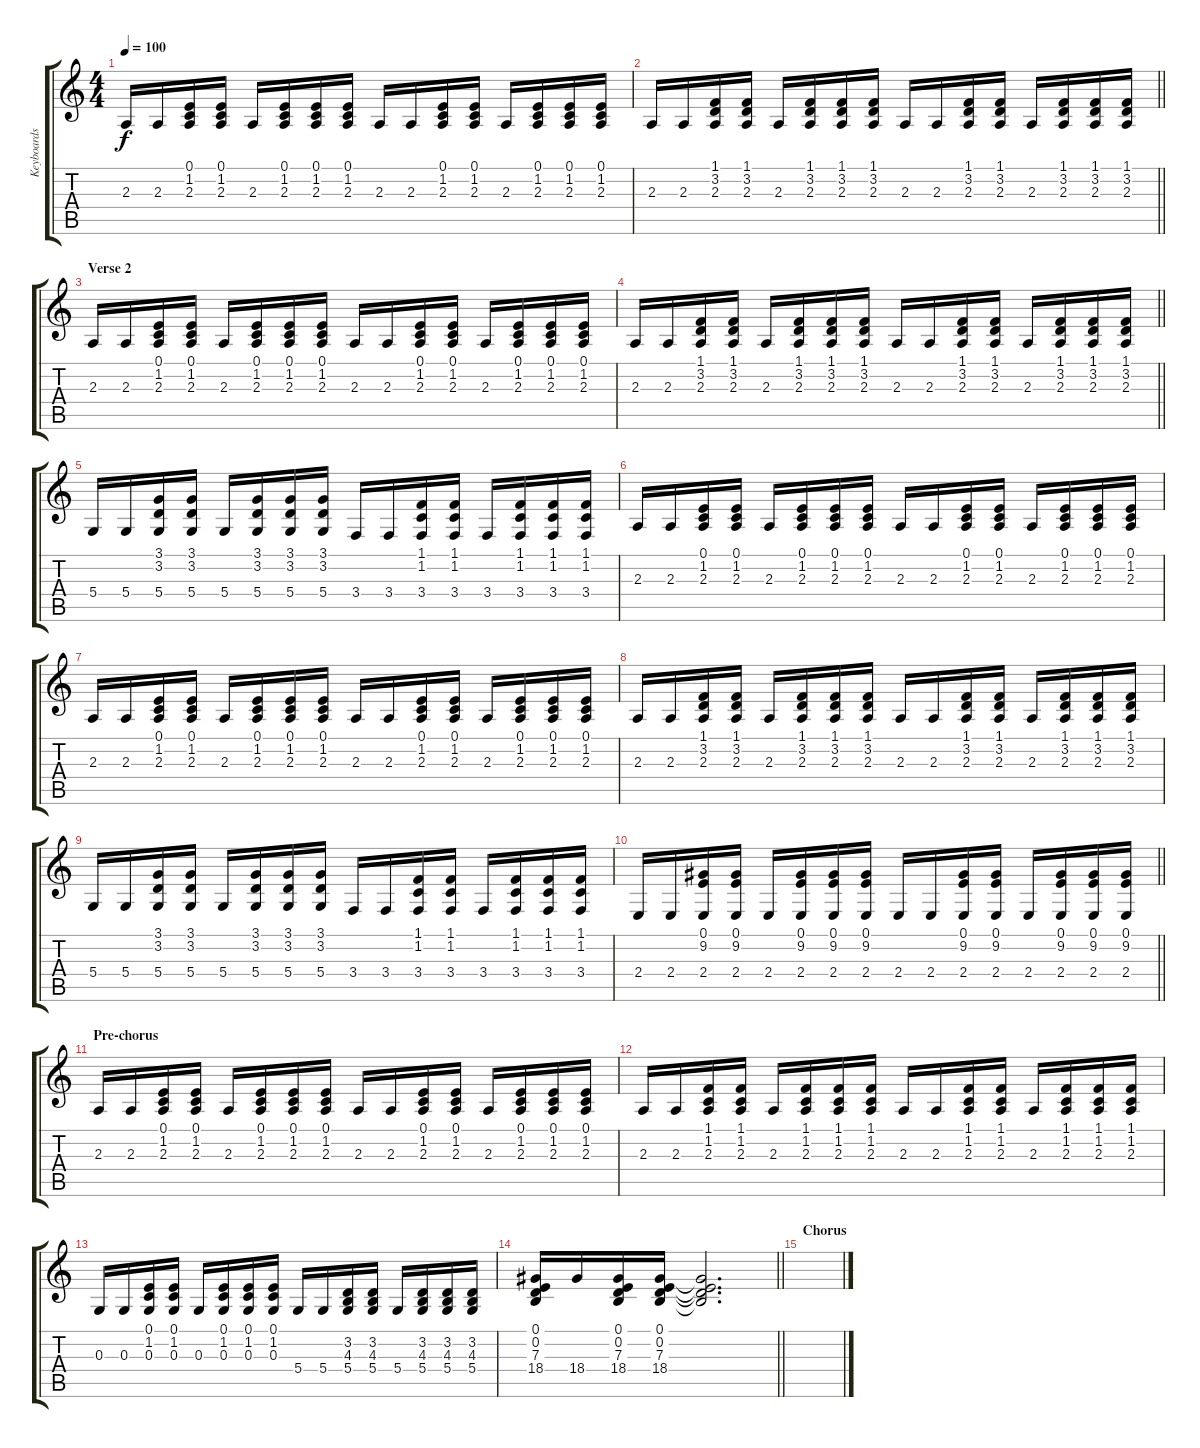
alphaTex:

\track ("Keyboards" "Keyboards") {instrument pad3polysynth}
\staff {score tabs}
\tuning (E4 B3 G3 D3 A2 E2) {hide}
\ts (4 4)
\tempo 100
\clef g2
\ks c
2.3.16{dy f} 2.3.16 (0.1 1.2 2.3).16 (0.1 1.2 2.3).16 2.3.16 (0.1 1.2 2.3).16 (0.1 1.2 2.3).16 (0.1 1.2 2.3).16 2.3.16 2.3.16 (0.1 1.2 2.3).16 (0.1 1.2 2.3).16 2.3.16 (0.1 1.2 2.3).16 (0.1 1.2 2.3).16 (0.1 1.2 2.3).16 |
\barLineRight lightlight
2.3.16 2.3.16 (1.1 3.2 2.3).16 (1.1 3.2 2.3).16 2.3.16 (1.1 3.2 2.3).16 (1.1 3.2 2.3).16 (1.1 3.2 2.3).16 2.3.16 2.3.16 (1.1 3.2 2.3).16 (1.1 3.2 2.3).16 2.3.16 (1.1 3.2 2.3).16 (1.1 3.2 2.3).16 (1.1 3.2 2.3).16 |
\section ("" "Verse 2")
2.3.16 2.3.16 (0.1 1.2 2.3).16 (0.1 1.2 2.3).16 2.3.16 (0.1 1.2 2.3).16 (0.1 1.2 2.3).16 (0.1 1.2 2.3).16 2.3.16 2.3.16 (0.1 1.2 2.3).16 (0.1 1.2 2.3).16 2.3.16 (0.1 1.2 2.3).16 (0.1 1.2 2.3).16 (0.1 1.2 2.3).16 |
\barLineRight lightlight
2.3.16 2.3.16 (1.1 3.2 2.3).16 (1.1 3.2 2.3).16 2.3.16 (1.1 3.2 2.3).16 (1.1 3.2 2.3).16 (1.1 3.2 2.3).16 2.3.16 2.3.16 (1.1 3.2 2.3).16 (1.1 3.2 2.3).16 2.3.16 (1.1 3.2 2.3).16 (1.1 3.2 2.3).16 (1.1 3.2 2.3).16 |
5.4.16 5.4.16 (3.1 3.2 5.4).16 (3.1 3.2 5.4).16 5.4.16 (3.1 3.2 5.4).16 (3.1 3.2 5.4).16 (3.1 3.2 5.4).16 3.4.16 3.4.16 (1.1 1.2 3.4).16 (1.1 1.2 3.4).16 3.4.16 (1.1 1.2 3.4).16 (1.1 1.2 3.4).16 (1.1 1.2 3.4).16 |
2.3.16 2.3.16 (0.1 1.2 2.3).16 (0.1 1.2 2.3).16 2.3.16 (0.1 1.2 2.3).16 (0.1 1.2 2.3).16 (0.1 1.2 2.3).16 2.3.16 2.3.16 (0.1 1.2 2.3).16 (0.1 1.2 2.3).16 2.3.16 (0.1 1.2 2.3).16 (0.1 1.2 2.3).16 (0.1 1.2 2.3).16 |
2.3.16 2.3.16 (0.1 1.2 2.3).16 (0.1 1.2 2.3).16 2.3.16 (0.1 1.2 2.3).16 (0.1 1.2 2.3).16 (0.1 1.2 2.3).16 2.3.16 2.3.16 (0.1 1.2 2.3).16 (0.1 1.2 2.3).16 2.3.16 (0.1 1.2 2.3).16 (0.1 1.2 2.3).16 (0.1 1.2 2.3).16 |
2.3.16 2.3.16 (1.1 3.2 2.3).16 (1.1 3.2 2.3).16 2.3.16 (1.1 3.2 2.3).16 (1.1 3.2 2.3).16 (1.1 3.2 2.3).16 2.3.16 2.3.16 (1.1 3.2 2.3).16 (1.1 3.2 2.3).16 2.3.16 (1.1 3.2 2.3).16 (1.1 3.2 2.3).16 (1.1 3.2 2.3).16 |
5.4.16 5.4.16 (3.1 3.2 5.4).16 (3.1 3.2 5.4).16 5.4.16 (3.1 3.2 5.4).16 (3.1 3.2 5.4).16 (3.1 3.2 5.4).16 3.4.16 3.4.16 (1.1 1.2 3.4).16 (1.1 1.2 3.4).16 3.4.16 (1.1 1.2 3.4).16 (1.1 1.2 3.4).16 (1.1 1.2 3.4).16 |
\barLineRight lightlight
2.4.16 2.4.16 (0.1 9.2 2.4).16 (0.1 9.2 2.4).16 2.4.16 (0.1 9.2 2.4).16 (0.1 9.2 2.4).16 (0.1 9.2 2.4).16 2.4.16 2.4.16 (0.1 9.2 2.4).16 (0.1 9.2 2.4).16 2.4.16 (0.1 9.2 2.4).16 (0.1 9.2 2.4).16 (0.1 9.2 2.4).16 |
\section ("" "Pre-chorus")
2.3.16 2.3.16 (0.1 1.2 2.3).16 (0.1 1.2 2.3).16 2.3.16 (0.1 1.2 2.3).16 (0.1 1.2 2.3).16 (0.1 1.2 2.3).16 2.3.16 2.3.16 (0.1 1.2 2.3).16 (0.1 1.2 2.3).16 2.3.16 (0.1 1.2 2.3).16 (0.1 1.2 2.3).16 (0.1 1.2 2.3).16 |
2.3.16 2.3.16 (1.1 1.2 2.3).16 (1.1 1.2 2.3).16 2.3.16 (1.1 1.2 2.3).16 (1.1 1.2 2.3).16 (1.1 1.2 2.3).16 2.3.16 2.3.16 (1.1 1.2 2.3).16 (1.1 1.2 2.3).16 2.3.16 (1.1 1.2 2.3).16 (1.1 1.2 2.3).16 (1.1 1.2 2.3).16 |
0.3.16 0.3.16 (0.1 1.2 0.3).16 (0.1 1.2 0.3).16 0.3.16 (0.1 1.2 0.3).16 (0.1 1.2 0.3).16 (0.1 1.2 0.3).16 5.4.16 5.4.16 (3.2 4.3 5.4).16 (3.2 4.3 5.4).16 5.4.16 (3.2 4.3 5.4).16 (3.2 4.3 5.4).16 (3.2 4.3 5.4).16 |
\barLineRight lightlight
(0.1 0.2 7.3 18.4).16 18.4.16 (0.1 0.2 7.3 18.4).16 (0.1 0.2 7.3 18.4).16 (0.1{t} 0.2{t} 7.3{t} 18.4{t}).2{d} |
\section ("" "Chorus")
